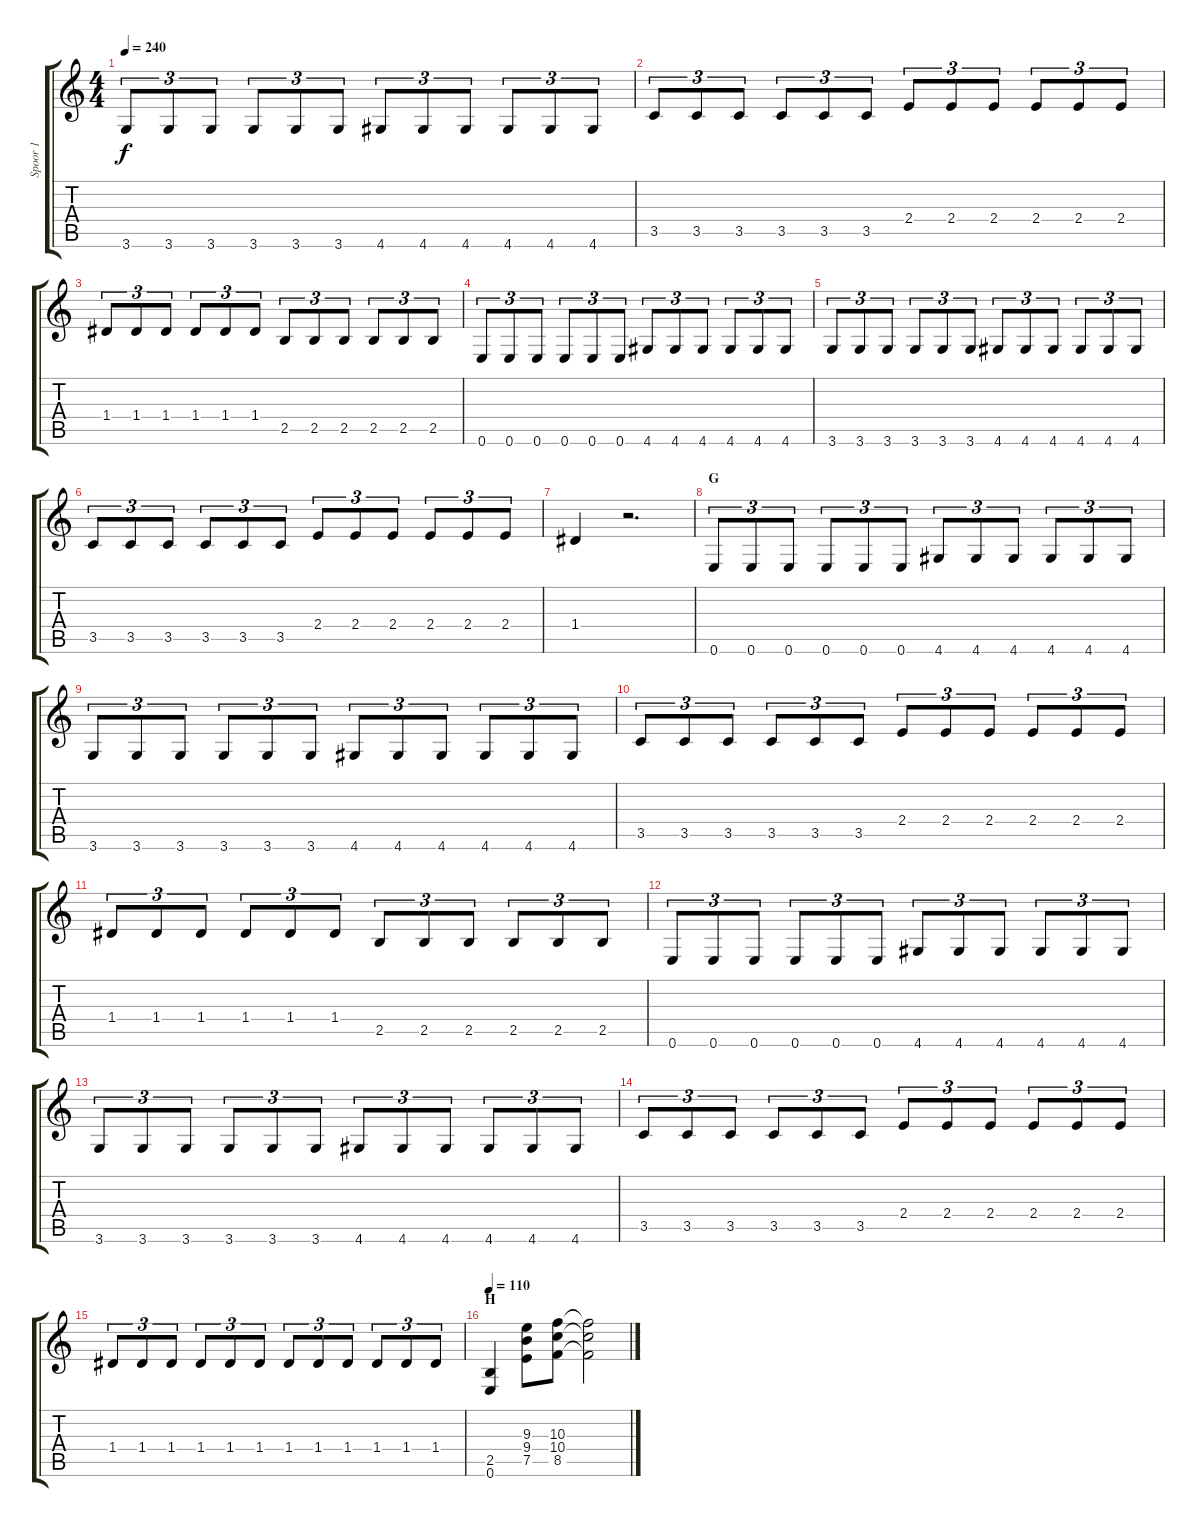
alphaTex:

\track ("Spoor 1" "Spoor 1") {instrument overdrivenguitar}
\staff {score tabs}
\tuning (E4 B3 G3 D3 A2 E2) {hide}
\ts (4 4)
\tempo 240
\clef g2
\ks c
3.6.8{tu (3 2) dy f} 3.6.8{tu (3 2)} 3.6.8{tu (3 2)} 3.6.8{tu (3 2)} 3.6.8{tu (3 2)} 3.6.8{tu (3 2)} 4.6.8{tu (3 2)} 4.6.8{tu (3 2)} 4.6.8{tu (3 2)} 4.6.8{tu (3 2)} 4.6.8{tu (3 2)} 4.6.8{tu (3 2)} |
3.5.8{tu (3 2)} 3.5.8{tu (3 2)} 3.5.8{tu (3 2)} 3.5.8{tu (3 2)} 3.5.8{tu (3 2)} 3.5.8{tu (3 2)} 2.4.8{tu (3 2)} 2.4.8{tu (3 2)} 2.4.8{tu (3 2)} 2.4.8{tu (3 2)} 2.4.8{tu (3 2)} 2.4.8{tu (3 2)} |
1.4.8{tu (3 2)} 1.4.8{tu (3 2)} 1.4.8{tu (3 2)} 1.4.8{tu (3 2)} 1.4.8{tu (3 2)} 1.4.8{tu (3 2)} 2.5.8{tu (3 2)} 2.5.8{tu (3 2)} 2.5.8{tu (3 2)} 2.5.8{tu (3 2)} 2.5.8{tu (3 2)} 2.5.8{tu (3 2)} |
0.6.8{tu (3 2)} 0.6.8{tu (3 2)} 0.6.8{tu (3 2)} 0.6.8{tu (3 2)} 0.6.8{tu (3 2)} 0.6.8{tu (3 2)} 4.6.8{tu (3 2)} 4.6.8{tu (3 2)} 4.6.8{tu (3 2)} 4.6.8{tu (3 2)} 4.6.8{tu (3 2)} 4.6.8{tu (3 2)} |
3.6.8{tu (3 2)} 3.6.8{tu (3 2)} 3.6.8{tu (3 2)} 3.6.8{tu (3 2)} 3.6.8{tu (3 2)} 3.6.8{tu (3 2)} 4.6.8{tu (3 2)} 4.6.8{tu (3 2)} 4.6.8{tu (3 2)} 4.6.8{tu (3 2)} 4.6.8{tu (3 2)} 4.6.8{tu (3 2)} |
3.5.8{tu (3 2)} 3.5.8{tu (3 2)} 3.5.8{tu (3 2)} 3.5.8{tu (3 2)} 3.5.8{tu (3 2)} 3.5.8{tu (3 2)} 2.4.8{tu (3 2)} 2.4.8{tu (3 2)} 2.4.8{tu (3 2)} 2.4.8{tu (3 2)} 2.4.8{tu (3 2)} 2.4.8{tu (3 2)} |
1.4.4 r.2{d} |
\section ("" "G")
0.6.8{tu (3 2)} 0.6.8{tu (3 2)} 0.6.8{tu (3 2)} 0.6.8{tu (3 2)} 0.6.8{tu (3 2)} 0.6.8{tu (3 2)} 4.6.8{tu (3 2)} 4.6.8{tu (3 2)} 4.6.8{tu (3 2)} 4.6.8{tu (3 2)} 4.6.8{tu (3 2)} 4.6.8{tu (3 2)} |
3.6.8{tu (3 2)} 3.6.8{tu (3 2)} 3.6.8{tu (3 2)} 3.6.8{tu (3 2)} 3.6.8{tu (3 2)} 3.6.8{tu (3 2)} 4.6.8{tu (3 2)} 4.6.8{tu (3 2)} 4.6.8{tu (3 2)} 4.6.8{tu (3 2)} 4.6.8{tu (3 2)} 4.6.8{tu (3 2)} |
3.5.8{tu (3 2)} 3.5.8{tu (3 2)} 3.5.8{tu (3 2)} 3.5.8{tu (3 2)} 3.5.8{tu (3 2)} 3.5.8{tu (3 2)} 2.4.8{tu (3 2)} 2.4.8{tu (3 2)} 2.4.8{tu (3 2)} 2.4.8{tu (3 2)} 2.4.8{tu (3 2)} 2.4.8{tu (3 2)} |
1.4.8{tu (3 2)} 1.4.8{tu (3 2)} 1.4.8{tu (3 2)} 1.4.8{tu (3 2)} 1.4.8{tu (3 2)} 1.4.8{tu (3 2)} 2.5.8{tu (3 2)} 2.5.8{tu (3 2)} 2.5.8{tu (3 2)} 2.5.8{tu (3 2)} 2.5.8{tu (3 2)} 2.5.8{tu (3 2)} |
0.6.8{tu (3 2)} 0.6.8{tu (3 2)} 0.6.8{tu (3 2)} 0.6.8{tu (3 2)} 0.6.8{tu (3 2)} 0.6.8{tu (3 2)} 4.6.8{tu (3 2)} 4.6.8{tu (3 2)} 4.6.8{tu (3 2)} 4.6.8{tu (3 2)} 4.6.8{tu (3 2)} 4.6.8{tu (3 2)} |
3.6.8{tu (3 2)} 3.6.8{tu (3 2)} 3.6.8{tu (3 2)} 3.6.8{tu (3 2)} 3.6.8{tu (3 2)} 3.6.8{tu (3 2)} 4.6.8{tu (3 2)} 4.6.8{tu (3 2)} 4.6.8{tu (3 2)} 4.6.8{tu (3 2)} 4.6.8{tu (3 2)} 4.6.8{tu (3 2)} |
3.5.8{tu (3 2)} 3.5.8{tu (3 2)} 3.5.8{tu (3 2)} 3.5.8{tu (3 2)} 3.5.8{tu (3 2)} 3.5.8{tu (3 2)} 2.4.8{tu (3 2)} 2.4.8{tu (3 2)} 2.4.8{tu (3 2)} 2.4.8{tu (3 2)} 2.4.8{tu (3 2)} 2.4.8{tu (3 2)} |
1.4.8{tu (3 2)} 1.4.8{tu (3 2)} 1.4.8{tu (3 2)} 1.4.8{tu (3 2)} 1.4.8{tu (3 2)} 1.4.8{tu (3 2)} 1.4.8{tu (3 2)} 1.4.8{tu (3 2)} 1.4.8{tu (3 2)} 1.4.8{tu (3 2)} 1.4.8{tu (3 2)} 1.4.8{tu (3 2)} |
\section ("" "H")
\tempo 110
(2.5 0.6).4 (9.3 9.4 7.5).8 (10.3 10.4 8.5).8 (10.3{t} 10.4{t} 8.5{t}).2
